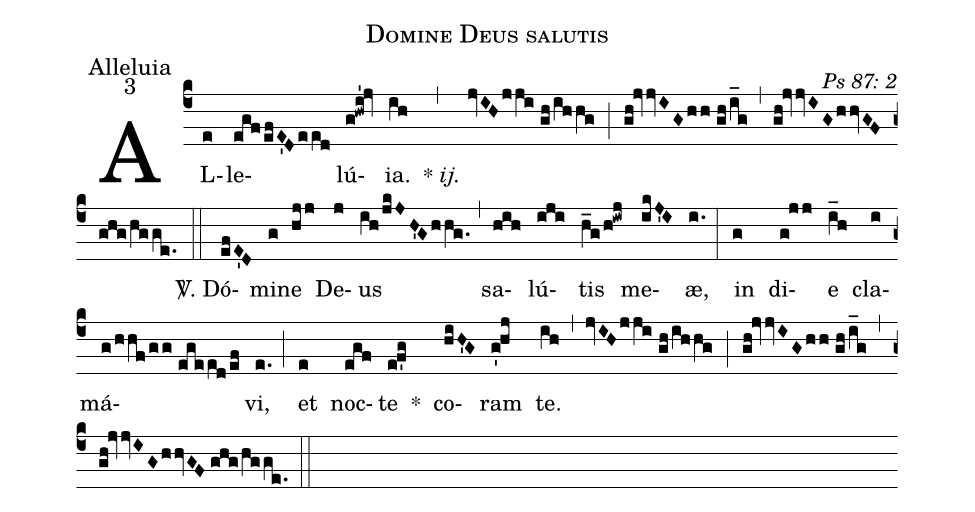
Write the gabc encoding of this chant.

name: Domine Deus salutis;
office-part: Alleluia;
mode: 3;
commentary: Ps 87: 2;
%%
(c4) AL(e)le(egf/efE'D/eed)lú(g!hwi'!jv)ia.(ih) {*} <i>ij.</i>(,) (jvIH/jji//gh/ihhg) (;) (gh!jvvIG/hh//gh/i_g) (,) (gh!jvvIG/hhvGF//ghg/hgge.) (::)
<sp>V/</sp>. Dó(efE'D)mi(g)ne(hjj) De(j)us(ih/jkJH'G/hhg.) (,) sa(hih)lú(iji)tis(h_g/h!iwj) me(ikJ'I)æ,(i.) (:)
in(g) di(g!jj)e(i_h) cla(i)má(g/hhf/gg//egeed/ef)vi,(e.) (;) et(e) noc(egf)te(e!f'g) *() co(hiH'G)ram(g'!hj) te.(ih) (,) (jvIH/jji//gh/ihhg) (;) (gh!jvvIG/hh//gh/i_g) (,) (gh!jvvIG/hhvGF//ghg/hgge.) (::)
